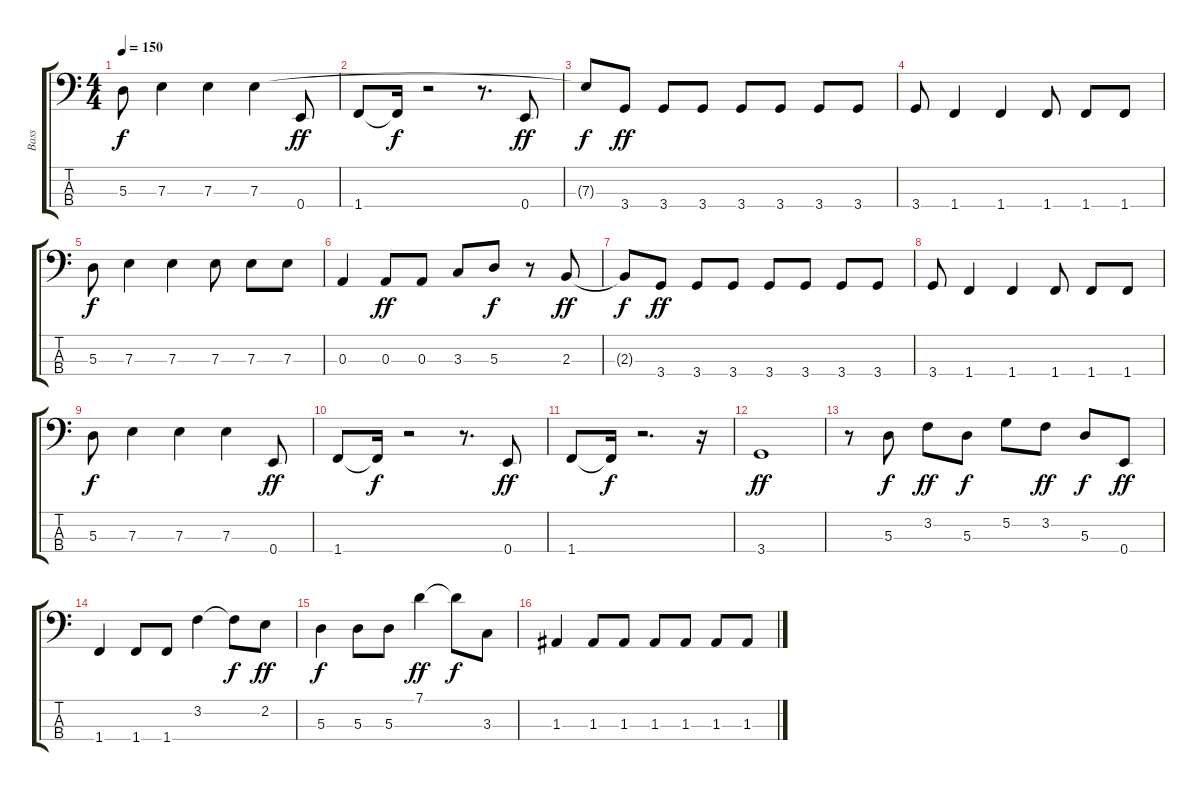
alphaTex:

\track ("Bass" "Bass") {instrument electricbassfinger}
\staff {score tabs}
\tuning (G2 D2 A1 E1) {hide}
\ts (4 4)
\tempo 150
\clef f4
\ks c
5.3.8{dy f} 7.3.4 7.3.4 7.3.4 0.4.8{dy ff} |
1.4.8 1.4{t}.16{dy f} r.2 r.8{d} 0.4.8{dy ff} |
7.3{t}.8{dy f} 3.4.8{dy ff} 3.4.8 3.4.8 3.4.8 3.4.8 3.4.8 3.4.8 |
3.4.8 1.4.4 1.4.4 1.4.8 1.4.8 1.4.8 |
5.3.8{dy f} 7.3.4 7.3.4 7.3.8 7.3.8 7.3.8 |
0.3.4 0.3.8{dy ff} 0.3.8 3.3.8 5.3.8{dy f} r.8 2.3.8{dy ff} |
2.3{t}.8{dy f} 3.4.8{dy ff} 3.4.8 3.4.8 3.4.8 3.4.8 3.4.8 3.4.8 |
3.4.8 1.4.4 1.4.4 1.4.8 1.4.8 1.4.8 |
5.3.8{dy f} 7.3.4 7.3.4 7.3.4 0.4.8{dy ff} |
1.4.8 1.4{t}.16{dy f} r.2 r.8{d} 0.4.8{dy ff} |
1.4.8 1.4{t}.16{dy f} r.2{d} r.16 |
3.4.1{dy ff} |
r.8 5.3.8{dy f} 3.2.8{dy ff} 5.3.8{dy f} 5.2.8 3.2.8{dy ff} 5.3.8{dy f} 0.4.8{dy ff} |
1.4.4 1.4.8 1.4.8 3.2.4 3.2{t}.8{dy f} 2.2.8{dy ff} |
5.3.4{dy f} 5.3.8 5.3.8 7.1.4{dy ff} 7.1{t}.8{dy f} 3.3.8 |
1.3.4 1.3.8 1.3.8 1.3.8 1.3.8 1.3.8 1.3.8
